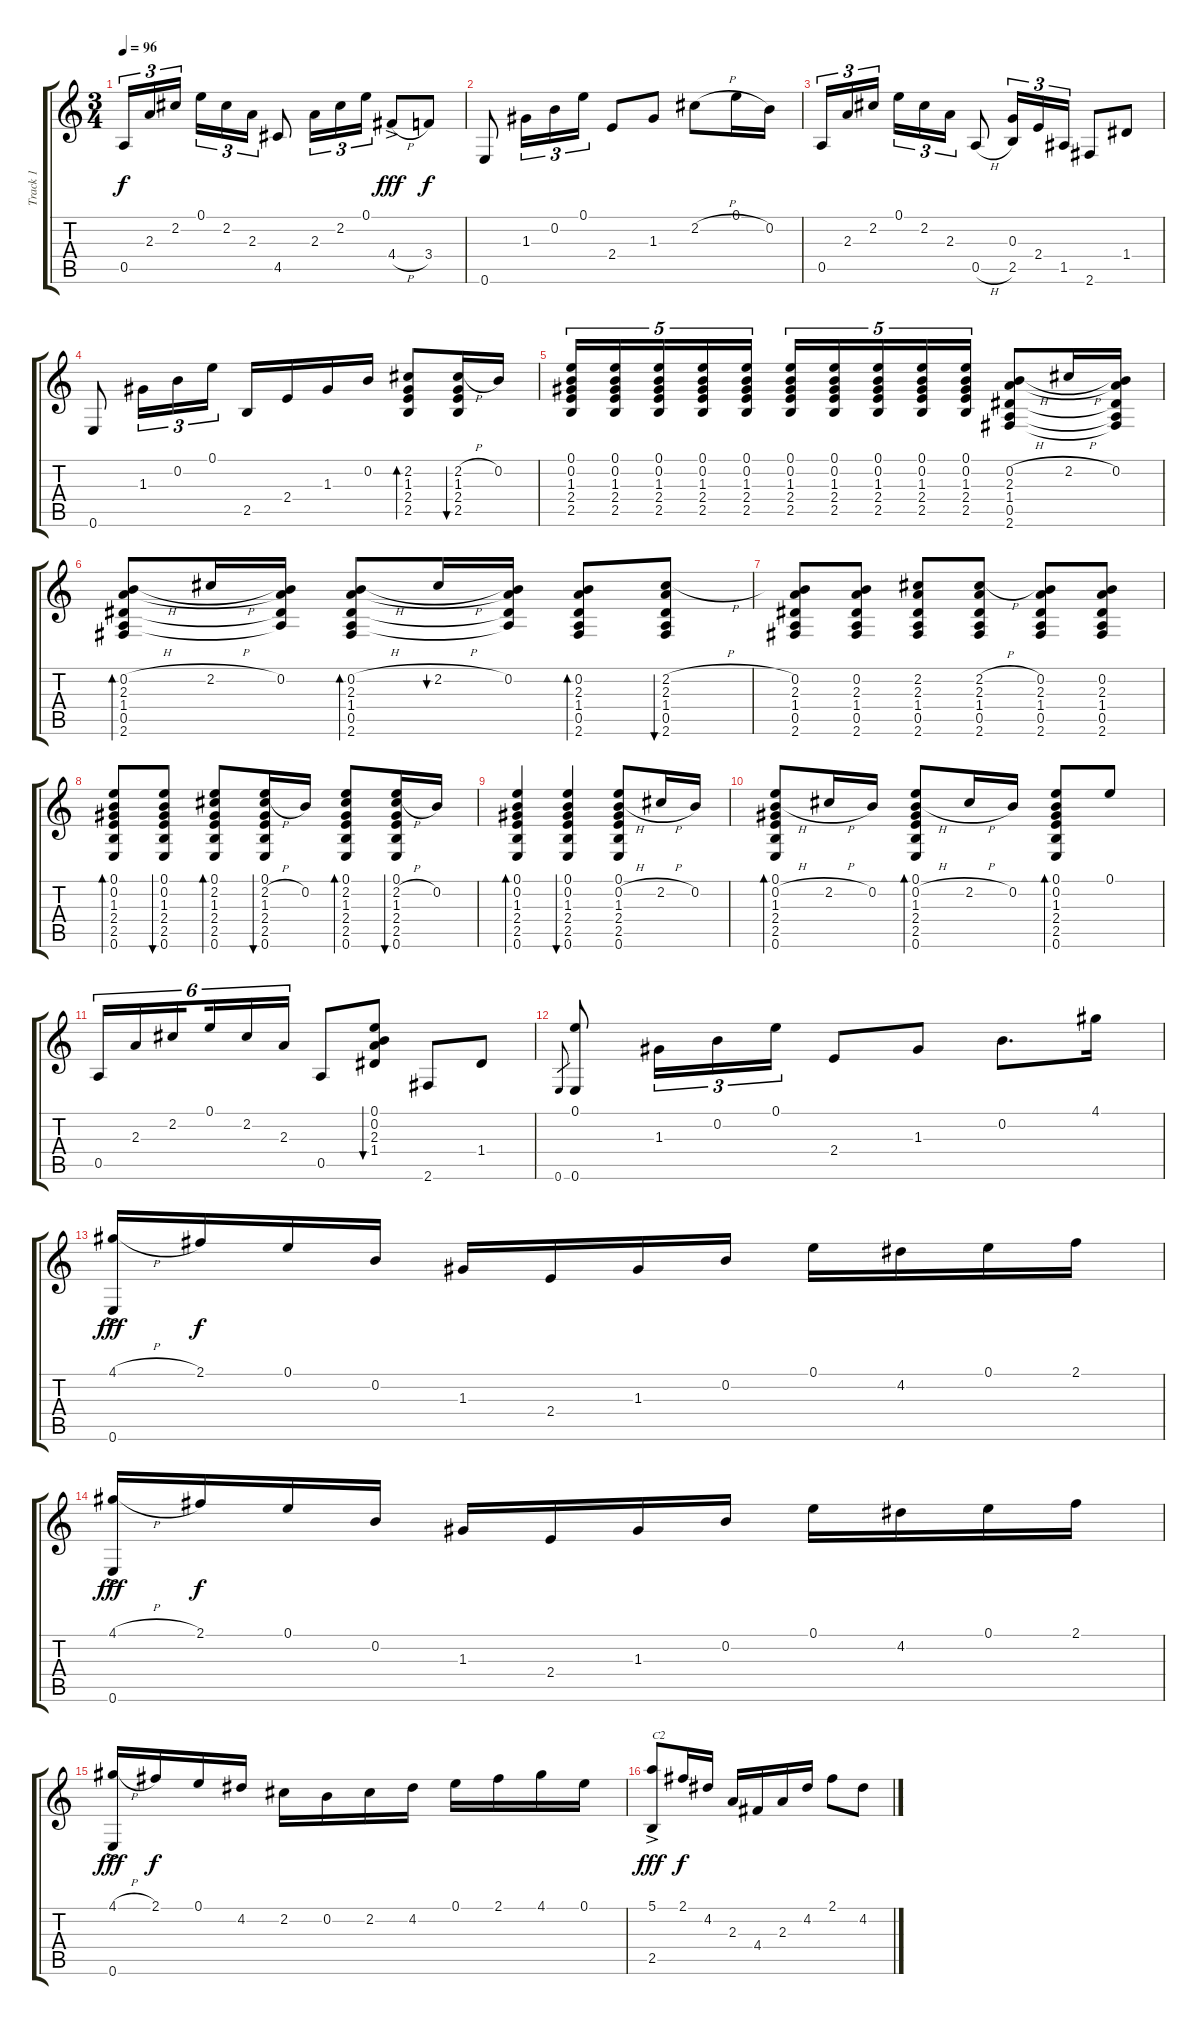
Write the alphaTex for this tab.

\track ("Track 1" "Track 1") {instrument acousticguitarnylon}
\staff {score tabs}
\tuning (E4 B3 G3 D3 A2 E2) {hide}
\ts (3 4)
\tempo 96
\clef g2
\ks c
0.5.16{tu (3 2) dy f} 2.3.16{tu (3 2)} 2.2.16{tu (3 2) beam splitsecondary} 0.1.16{tu (3 2)} 2.2.16{tu (3 2)} 2.3.16{tu (3 2)} 4.5.8 2.3.16{tu (3 2)} 2.2.16{tu (3 2)} 0.1.16{tu (3 2)} 4.4{h ac}.8{dy fff} 3.4.8{dy f} |
0.6.8 1.3.16{tu (3 2)} 0.2.16{tu (3 2)} 0.1.16{tu (3 2)} 2.4.8 1.3.8 2.2{h}.8 0.1.16 0.2.16 |
0.5.16{tu (3 2)} 2.3.16{tu (3 2)} 2.2.16{tu (3 2) beam splitsecondary} 0.1.16{tu (3 2)} 2.2.16{tu (3 2)} 2.3.16{tu (3 2)} 0.5{h}.8 (0.3 2.5).16{tu (3 2)} 2.4.16{tu (3 2)} 1.5.16{tu (3 2)} 2.6.8 1.4.8 |
0.6.8 1.3.16{tu (3 2)} 0.2.16{tu (3 2)} 0.1.16{tu (3 2)} 2.5.16 2.4.16 1.3.16 0.2.16 (2.2 1.3 2.4 2.5).8{bd 60} (2.2{h} 1.3 2.4 2.5).16{bu 60} 0.2.16 |
(0.1 0.2 1.3 2.4 2.5).16{tu (5 4)} (0.1 0.2 1.3 2.4 2.5).16{tu (5 4)} (0.1 0.2 1.3 2.4 2.5).16{tu (5 4)} (0.1 0.2 1.3 2.4 2.5).16{tu (5 4)} (0.1 0.2 1.3 2.4 2.5).16{tu (5 4)} (0.1 0.2 1.3 2.4 2.5).16{tu (5 4)} (0.1 0.2 1.3 2.4 2.5).16{tu (5 4)} (0.1 0.2 1.3 2.4 2.5).16{tu (5 4)} (0.1 0.2 1.3 2.4 2.5).16{tu (5 4)} (0.1 0.2 1.3 2.4 2.5).16{tu (5 4)} (0.2{h} 2.3 1.4 0.5 2.6).8 2.2{h}.16 (0.2 2.3{t} 1.4{t} 0.5{t} 2.6{t}).16 |
(0.2{h} 2.3 1.4 0.5 2.6).8{bd 60} 2.2{h}.16 (0.2 2.3{t} 1.4{t} 0.5{t}).16 (0.2{h} 2.3 1.4 0.5 2.6).8{bd 60} 2.2{h}.16{bu 60} (0.2 2.3{t} 1.4{t} 0.5{t}).16 (0.2 2.3 1.4 0.5 2.6).8{bd 60} (2.2{h} 2.3 1.4 0.5 2.6).8{bu 60} |
(0.2 2.3 1.4 0.5 2.6).8 (0.2 2.3 1.4 0.5 2.6).8 (2.2 2.3 1.4 0.5 2.6).8 (2.2{h} 2.3 1.4 0.5 2.6).8 (0.2 2.3 1.4 0.5 2.6).8 (0.2 2.3 1.4 0.5 2.6).8 |
(0.1 0.2 1.3 2.4 2.5 0.6).8{bd 60} (0.1 0.2 1.3 2.4 2.5 0.6).8{bu 60} (0.1 2.2 1.3 2.4 2.5 0.6).8{bd 60} (0.1 2.2{h} 1.3 2.4 2.5 0.6).16{bu 60} 0.2.16 (0.1 2.2 1.3 2.4 2.5 0.6).8{bd 60} (0.1 2.2{h} 1.3 2.4 2.5 0.6).16{bu 60} 0.2.16 |
(0.1 0.2 1.3 2.4 2.5 0.6).4{bd 60} (0.1 0.2 1.3 2.4 2.5 0.6).4{bu 60} (0.1 0.2{h} 1.3 2.4 2.5 0.6).8 2.2{h}.16 0.2.16 |
(0.1 0.2{h} 1.3 2.4 2.5 0.6).8{bd 60} 2.2{h}.16 0.2.16 (0.1 0.2{h} 1.3 2.4 2.5 0.6).8{bd 60} 2.2{h}.16 0.2.16 (0.1 0.2 1.3 2.4 2.5 0.6).8{bd 60} 0.1.8 |
0.5.16{tu (6 4)} 2.3.16{tu (6 4)} 2.2.16{tu (6 4) beam splitsecondary} 0.1.16{tu (6 4)} 2.2.16{tu (6 4)} 2.3.16{tu (6 4)} 0.5.8 (0.1 0.2 2.3 1.4).8{bu 60} 2.6.8 1.4.8 |
0.6.8{gr} (0.1 0.6).8 1.3.16{tu (3 2)} 0.2.16{tu (3 2)} 0.1.16{tu (3 2)} 2.4.8 1.3.8 0.2.8{d} 4.1.16 |
(4.1{h ac} 0.6).16{dy fff} 2.1.16{dy f} 0.1.16 0.2.16 1.3.16 2.4.16 1.3.16 0.2.16 0.1.16 4.2.16 0.1.16 2.1.16 |
(4.1{h ac} 0.6).16{dy fff} 2.1.16{dy f} 0.1.16 0.2.16 1.3.16 2.4.16 1.3.16 0.2.16 0.1.16 4.2.16 0.1.16 2.1.16 |
(4.1{h ac} 0.6).16{dy fff} 2.1.16{dy f} 0.1.16 4.2.16 2.2.16 0.2.16 2.2.16 4.2.16 0.1.16 2.1.16 4.1.16 0.1.16 |
(5.1{ac} 2.5).8{txt "C2" dy fff} 2.1.16{dy f} 4.2.16 2.3.16 4.4.16 2.3.16 4.2.16 2.1.8 4.2.8
